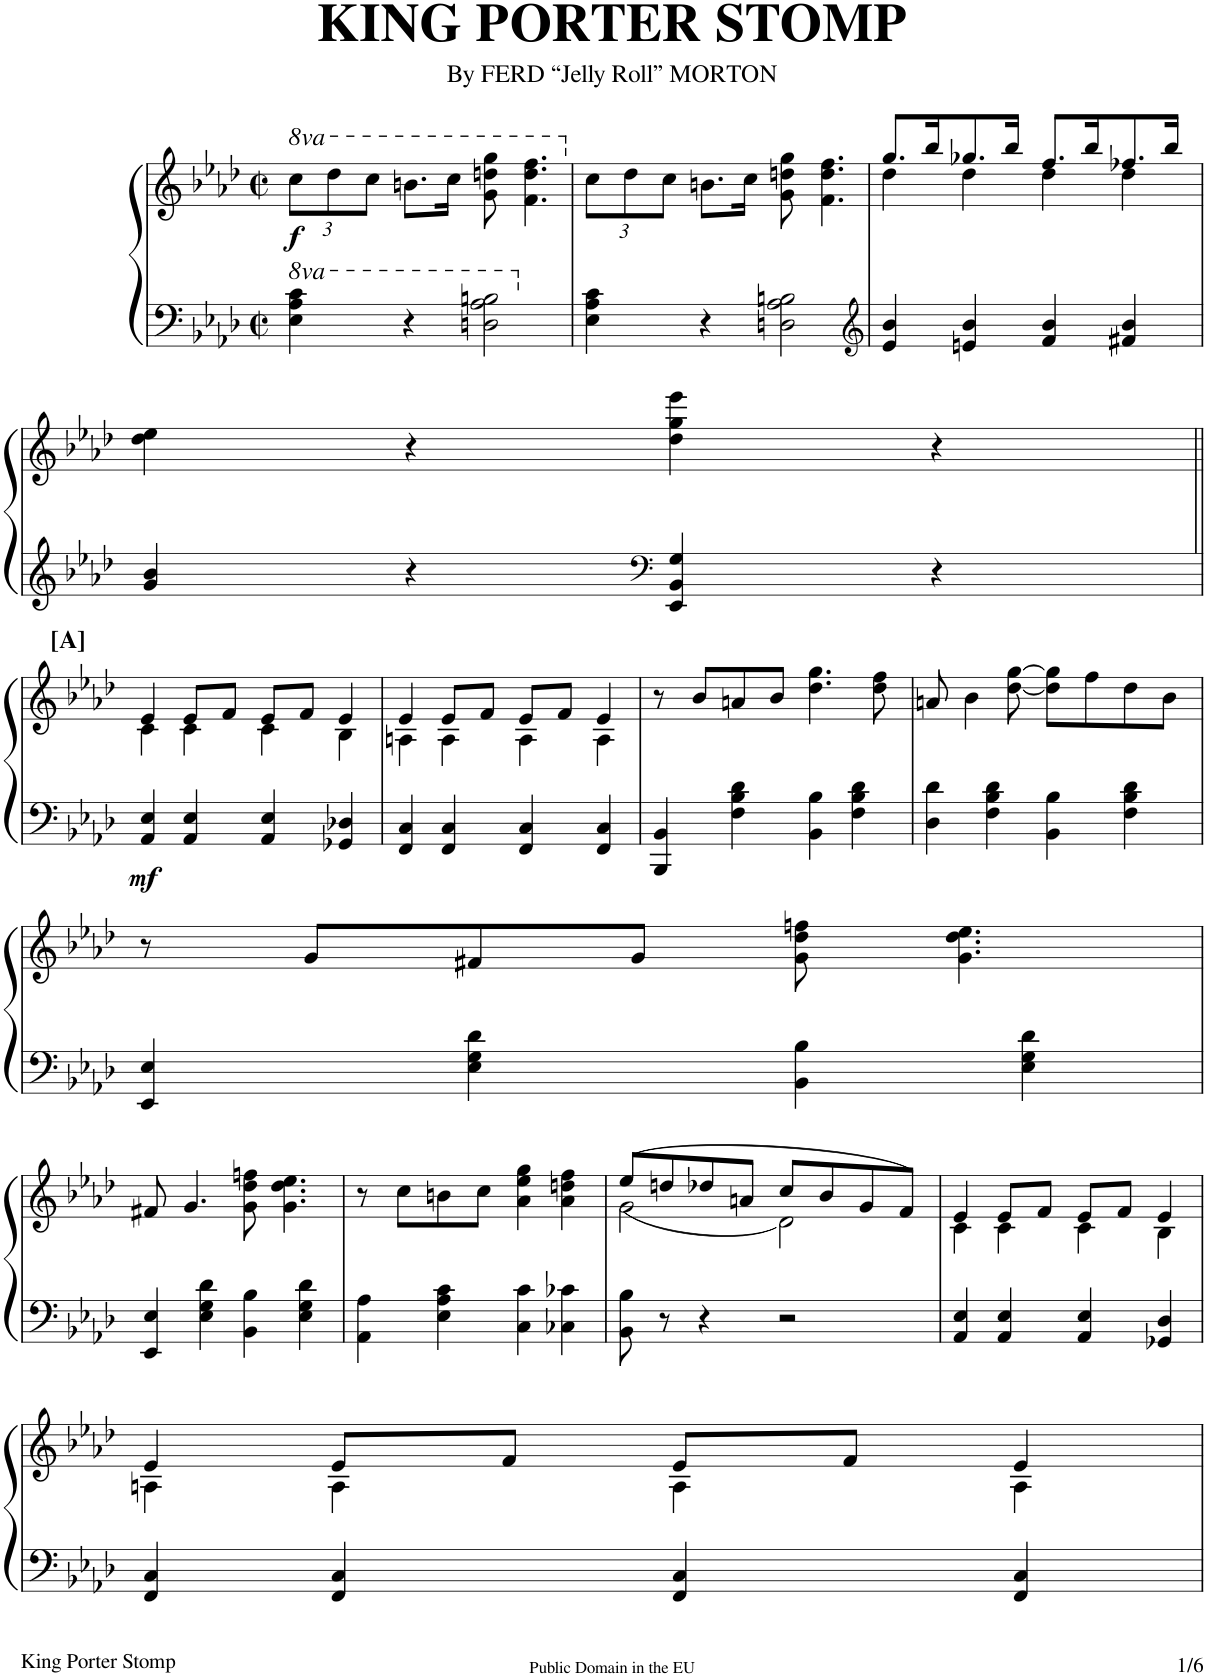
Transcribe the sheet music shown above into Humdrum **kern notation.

**kern	**kern	**dynam
*part1	*part1	*part1
*staff2	*staff1	*staff1/2
*I"Piano	*	*
*I'Pno.	*	*
*clefF4	*clefG2	*
*k[b-e-a-d-]	*k[b-e-a-d-]	*
*A-:	*A-:	*
*M2/2	*M2/2	*
*met(c|)	*met(c|)	*
*8va	*	*
*	*8va	*
*	*Xbrackettup	*
=1	=1	=1
!	!	!LO:DY:b
4e-\ 4a-\ 4cc\	12ccc\L	f
.	12ddd-\	.
.	12ccc\J	.
4r	8.bbn\L	.
.	16ccc\Jk	.
2dn\ 2a-\ 2bn\	8gg\ 8dddn\ 8ggg\	.
.	4.ff\ 4.ddd\ 4.fff\	.
=2	=2	=2
*X8va	*	*
*	*X8va	*
4E-\ 4A-\ 4c\	12cc\L	.
.	12dd-\	.
.	12cc\J	.
4r	8.bn\L	.
.	16cc\Jk	.
2Dn\ 2A-\ 2Bn\	8g\ 8ddn\ 8gg\	.
.	4.f\ 4.dd\ 4.ff\	.
=3	=3	=3
*clefG2	*	*
*	*^	*
4e-/ 4b-/	8.gg/L	4dd-\	.
.	16bb-/K	.	.
4en/ 4b-/	8.gg-X/	4dd-\	.
.	16bb-/Jk	.	.
4f/ 4b-/	8.ff/L	4dd-\	.
.	16bb-/K	.	.
4f#X/ 4b-/	8.ff-X/	4dd-\	.
.	16bb-/Jk	.	.
*	*v	*v	*
!!LO:LB:g=z
=4	=4	=4
4g/ 4b-/	4dd-\ 4ee-\	.
4r	4r	.
*clefF4	*	*
4EE-/ 4BB-/ 4G/	4dd-\ 4gg\ 4eee-\	.
4r	4r	.
!!LO:LB:g=z
=5||	=5||	=5||
*	*^	*
!	!LO:TX:a:B:t=[A]	!	!
!	!	!	!LO:DY:b=2
4AA-/ 4E-/	4e-/	4c\	mf
4AA-/ 4E-/	8e-/L	4c\	.
.	8f/J	.	.
4AA-/ 4E-/	8e-/L	4c\	.
.	8f/J	.	.
4GG-X/ 4D-X/	4e-/	4B-\	.
=6	=6	=6	=6
4FF/ 4C/	4e-/	4An\	.
4FF/ 4C/	8e-/L	4A\	.
.	8f/J	.	.
4FF/ 4C/	8e-/L	4A\	.
.	8f/J	.	.
4FF/ 4C/	4e-/	4A\	.
*	*v	*v	*
=7	=7	=7
4BBB-/ 4BB-/	8r	.
.	8b-/L	.
4F\ 4B-\ 4d-\	8an/	.
.	8b-/J	.
4BB-\ 4B-\	4.dd-\ 4.gg\	.
4F\ 4B-\ 4d-\	.	.
.	8dd-\ 8ff\	.
=8	=8	=8
4D-\ 4d-\	8an/	.
.	4b-\	.
4F\ 4B-\ 4d-\	.	.
.	[8dd-\ [8gg\	.
4BB-\ 4B-\	8dd-\] 8gg\]L	.
.	8ff\	.
4F\ 4B-\ 4d-\	8dd-\	.
.	8b-\J	.
!!LO:LB:g=z
=9	=9	=9
4EE-/ 4E-/	8r	.
.	8g/L	.
4E-\ 4G\ 4d-\	8f#X/	.
.	8g/J	.
4BB-\ 4B-\	8g\ 8dd-\ 8ffn\	.
.	4.g\ 4.dd-\ 4.ee-\	.
4E-\ 4G\ 4d-\	.	.
!!LO:LB:g=z
=10	=10	=10
4EE-/ 4E-/	8f#X/	.
.	4.g/	.
4E-\ 4G\ 4d-\	.	.
4BB-\ 4B-\	8g\ 8dd-\ 8ffn\	.
.	4.g\ 4.dd-\ 4.ee-\	.
4E-\ 4G\ 4d-\	.	.
=11	=11	=11
4AA-\ 4A-\	8r	.
.	8cc\L	.
4E-\ 4A-\ 4c\	8bn\	.
.	8cc\J	.
4C\ 4c\	4a-\ 4ee-\ 4gg\	.
4C-X\ 4c-X\	4a-\ 4ddn\ 4ff\	.
=12	=12	=12
*	*^	*
8BB-\ 8B-\	(8ee-/L	(2g\	.
8r	8ddn/	.	.
4r	8dd-X/	.	.
.	8an/J	.	.
2r	8cc/L	2d-\)	.
.	8b-/	.	.
.	8g/	.	.
.	8f/J)	.	.
=13	=13	=13	=13
4AA-/ 4E-/	4e-/	4c\	.
4AA-/ 4E-/	8e-/L	4c\	.
.	8f/J	.	.
4AA-/ 4E-/	8e-/L	4c\	.
.	8f/J	.	.
4GG-X/ 4D-/	4e-/	4B-\	.
!!LO:LB:g=z	!!
=14	=14	=14	=14
4FF/ 4C/	4e-/	4An\	.
4FF/ 4C/	8e-/L	4A\	.
.	8f/J	.	.
4FF/ 4C/	8e-/L	4A\	.
.	8f/J	.	.
4FF/ 4C/	4e-/	4A\	.
*	*v	*v	*
=	=	=
*-	*-	*-
